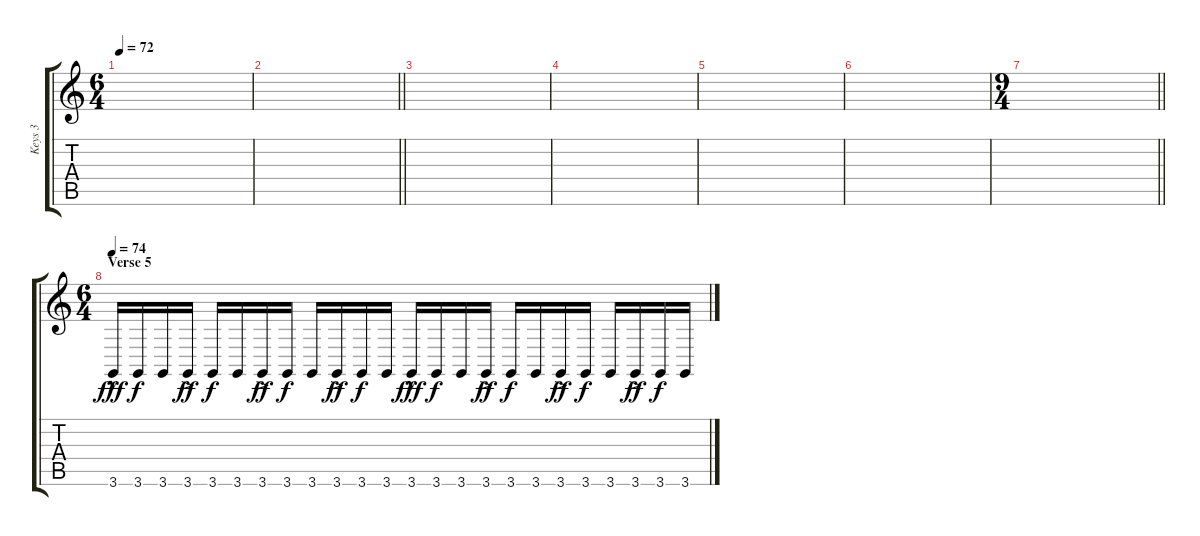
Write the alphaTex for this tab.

\track ("Keys 3" "Keys 3") {instrument electricpiano1}
\staff {score tabs}
\tuning (E4 B3 G3 D3 A2 E2) {hide}
\ts (6 4)
\tempo 72
\clef g2
\ks c
|
\barLineRight lightlight
|
\section ("" "")
|
|
|
|
\ts (9 4)
\barLineRight lightlight
|
\ts (6 4)
\section ("" "Verse 5")
\tempo 74
3.6{hac}.16{dy fff volume 9 instrument lead8bassandlead} 3.6.16{dy f} 3.6.16 3.6{ac}.16{dy ff} 3.6.16{dy f} 3.6.16 3.6{ac}.16{dy ff} 3.6.16{dy f} 3.6.16 3.6{ac}.16{dy ff} 3.6.16{dy f} 3.6.16 3.6{hac}.16{dy fff} 3.6.16{dy f} 3.6.16 3.6{ac}.16{dy ff} 3.6.16{dy f} 3.6.16 3.6{ac}.16{dy ff} 3.6.16{dy f} 3.6.16 3.6{ac}.16{dy ff} 3.6.16{dy f} 3.6.16
